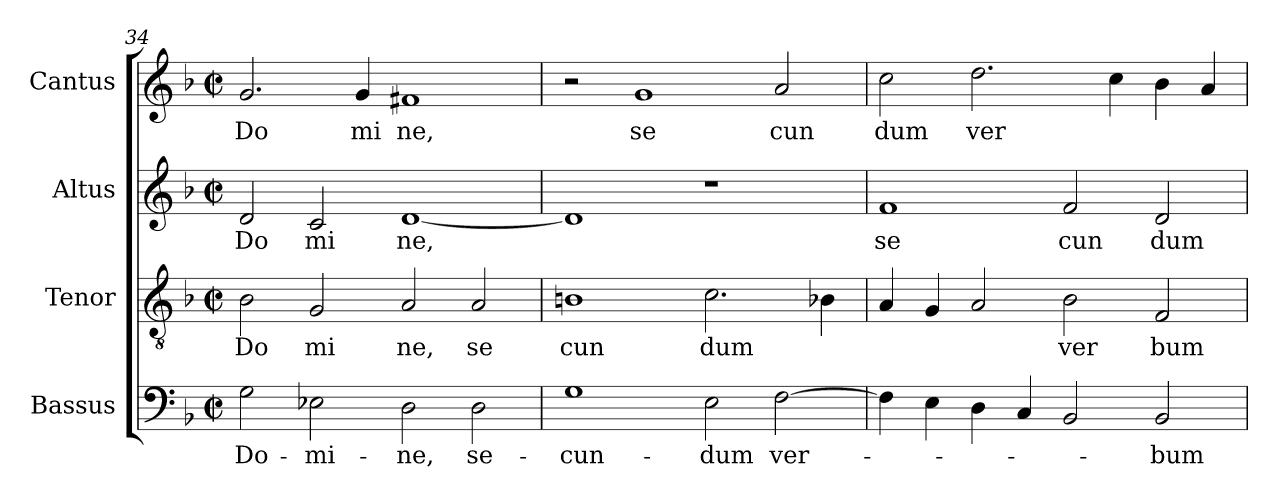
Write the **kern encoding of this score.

**kern	**text	**kern	**text	**kern	**text	**kern	**text
*part4	*part4	*part3	*part3	*part2	*part2	*part1	*part1
*staff4	*staff4	*staff3	*staff3	*staff2	*staff2	*staff1	*staff1
*I"Bassus	*	*I"Tenor	*	*I"Altus	*	*I"Cantus	*
*clefF4	*	*clefGv2	*	*clefG2	*	*clefG2	*
*k[b-]	*	*k[b-]	*	*k[b-]	*	*k[b-]	*
*F:	*	*F:	*	*F:	*	*F:	*
*M2/2	*	*M2/2	*	*M2/2	*	*M2/2	*
*met(c|)	*	*met(c|)	*	*met(c|)	*	*met(c|)	*
=34	=34	=34	=34	=34	=34	=34	=34
!	!LO:LY:b:cj	!	!LO:LY:b:cj	!	!LO:LY:b:cj	!	!LO:LY:b:cj
2G\	Do-	2B-\	Do	2d/	Do	2.g/	Do
!	!LO:LY:b:cj	!	!LO:LY:b:cj	!	!LO:LY:b:cj	!	!
2E-X\	-mi-	2G/	mi	2c/	mi	.	.
!	!	!	!	!	!	!	!LO:LY:b:cj
.	.	.	.	.	.	4g/	mi
!	!LO:LY:b:cj	!	!LO:LY:b:cj	!	!LO:LY:b:cj	!	!LO:LY:b:cj
2D\	-ne,	2A/	ne,	[<1d	ne,	1f#X	ne,
!	!LO:LY:b:cj	!	!LO:LY:b:cj	!	!	!	!
2D\	se-	2A/	se	.	.	.	.
=35	=35	=35	=35	=35	=35	=35	=35
!	!LO:LY:b:cj	!	!LO:LY:b:cj	!	!	!	!
1G	-cun-	1Bn	cun	1d]	.	2r	.
!	!	!	!	!	!	!	!LO:LY:b:cj
.	.	.	.	.	.	1g	se
!	!LO:LY:b:cj	!	!LO:LY:b	!	!	!	!
2E\	-dum	2.c\	dum	1r	.	.	.
!	!LO:LY:b	!	!	!	!	!	!LO:LY:b:cj
[>2F\	ver-	.	.	.	.	2a/	cun
.	.	4B-X\	.	.	.	.	.
=36	=36	=36	=36	=36	=36	=36	=36
!	!	!	!	!	!LO:LY:b:cj	!	!LO:LY:b:cj
4F\]	.	4A/	.	1f	se	2cc\	dum
4E\	.	4G/	.	.	.	.	.
!	!	!	!	!	!	!	!LO:LY:b
4D\	.	2A/	.	.	.	2.dd\	ver
4C/	.	.	.	.	.	.	.
!	!	!	!LO:LY:b:cj	!	!LO:LY:b:cj	!	!
2BB-/	.	2B-\	ver	2f/	cun	.	.
.	.	.	.	.	.	4cc\	.
!	!LO:LY:b:cj	!	!LO:LY:b:cj	!	!LO:LY:b:cj	!	!
2BB-/	-bum	2F/	bum	2d/	dum	4b-\	.
.	.	.	.	.	.	4a/	.
=	=	=	=	=	=	=	=
*-	*-	*-	*-	*-	*-	*-	*-
